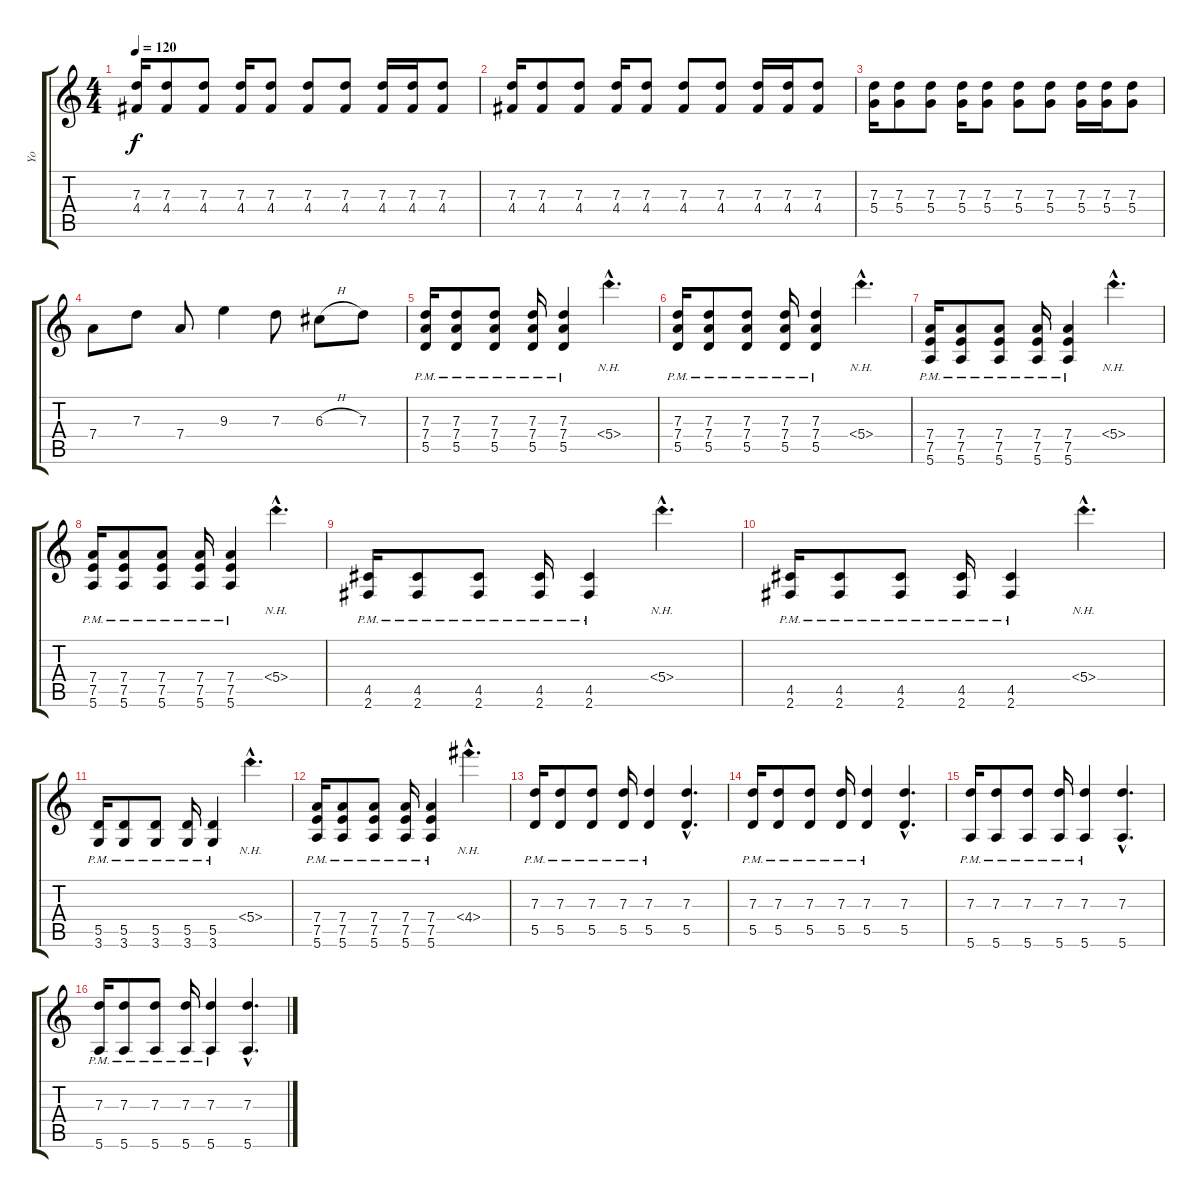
\track ("Yo" "Yo") {instrument overdrivenguitar}
\staff {score tabs}
\tuning (E4 B3 G3 D3 A2 E2) {hide}
\ts (4 4)
\tempo 120
\clef g2
\ks c
(7.3 4.4).16{dy f} (7.3 4.4).8 (7.3 4.4).8 (7.3 4.4).16 (7.3 4.4).8 (7.3 4.4).8 (7.3 4.4).8 (7.3 4.4).16 (7.3 4.4).16 (7.3 4.4).8 |
(7.3 4.4).16 (7.3 4.4).8 (7.3 4.4).8 (7.3 4.4).16 (7.3 4.4).8 (7.3 4.4).8 (7.3 4.4).8 (7.3 4.4).16 (7.3 4.4).16 (7.3 4.4).8 |
(7.3 5.4).16 (7.3 5.4).8 (7.3 5.4).8 (7.3 5.4).16 (7.3 5.4).8 (7.3 5.4).8 (7.3 5.4).8 (7.3 5.4).16 (7.3 5.4).16 (7.3 5.4).8 |
7.4.8 7.3.8 7.4.8 9.3.4 7.3.8 6.3{h}.8 7.3.8 |
(7.3{pm} 7.4{pm} 5.5{pm}).16 (7.3{pm} 7.4{pm} 5.5{pm}).8 (7.3{pm} 7.4{pm} 5.5{pm}).8 (7.3{pm} 7.4{pm} 5.5{pm}).16 (7.3{pm} 7.4{pm} 5.5{pm}).4 5.4{nh hac}.4{d} |
(7.3{pm} 7.4{pm} 5.5{pm}).16 (7.3{pm} 7.4{pm} 5.5{pm}).8 (7.3{pm} 7.4{pm} 5.5{pm}).8 (7.3{pm} 7.4{pm} 5.5{pm}).16 (7.3{pm} 7.4{pm} 5.5{pm}).4 5.4{nh hac}.4{d} |
(7.4 7.5{pm} 5.6{pm}).16 (7.4{pm} 7.5{pm} 5.6{pm}).8 (7.4{pm} 7.5{pm} 5.6{pm}).8 (7.4{pm} 7.5{pm} 5.6{pm}).16 (7.4{pm} 7.5{pm} 5.6{pm}).4 5.4{nh hac}.4{d} |
(7.4 7.5{pm} 5.6{pm}).16 (7.4{pm} 7.5{pm} 5.6{pm}).8 (7.4{pm} 7.5{pm} 5.6{pm}).8 (7.4{pm} 7.5{pm} 5.6{pm}).16 (7.4{pm} 7.5{pm} 5.6{pm}).4 5.4{nh hac}.4{d} |
(4.5{pm} 2.6{pm}).16 (4.5{pm} 2.6{pm}).8 (4.5{pm} 2.6{pm}).8 (4.5{pm} 2.6{pm}).16 (4.5{pm} 2.6{pm}).4 5.4{nh hac}.4{d} |
(4.5{pm} 2.6{pm}).16 (4.5{pm} 2.6{pm}).8 (4.5{pm} 2.6{pm}).8 (4.5{pm} 2.6{pm}).16 (4.5{pm} 2.6{pm}).4 5.4{nh hac}.4{d} |
(5.5{pm} 3.6{pm}).16 (5.5{pm} 3.6{pm}).8 (5.5{pm} 3.6{pm}).8 (5.5{pm} 3.6{pm}).16 (5.5{pm} 3.6{pm}).4 5.4{nh hac}.4{d} |
(7.4 7.5{pm} 5.6{pm}).16 (7.4{pm} 7.5{pm} 5.6{pm}).8 (7.4{pm} 7.5{pm} 5.6{pm}).8 (7.4{pm} 7.5{pm} 5.6{pm}).16 (7.4{pm} 7.5{pm} 5.6{pm}).4 4.4{nh hac}.4{d} |
(7.3{pm} 5.5{pm}).16 (7.3{pm} 5.5{pm}).8 (7.3{pm} 5.5{pm}).8 (7.3{pm} 5.5{pm}).16 (7.3{pm} 5.5{pm}).4 (7.3{hac} 5.5{hac}).4{d} |
(7.3{pm} 5.5{pm}).16 (7.3{pm} 5.5{pm}).8 (7.3{pm} 5.5{pm}).8 (7.3{pm} 5.5{pm}).16 (7.3{pm} 5.5{pm}).4 (7.3{hac} 5.5{hac}).4{d} |
(7.3{pm} 5.6{pm}).16 (7.3{pm} 5.6{pm}).8 (7.3{pm} 5.6{pm}).8 (7.3{pm} 5.6{pm}).16 (7.3{pm} 5.6{pm}).4 (7.3{hac} 5.6{hac}).4{d} |
(7.3{pm} 5.6{pm}).16 (7.3{pm} 5.6{pm}).8 (7.3{pm} 5.6{pm}).8 (7.3{pm} 5.6{pm}).16 (7.3{pm} 5.6{pm}).4 (7.3{hac} 5.6{hac}).4{d}
